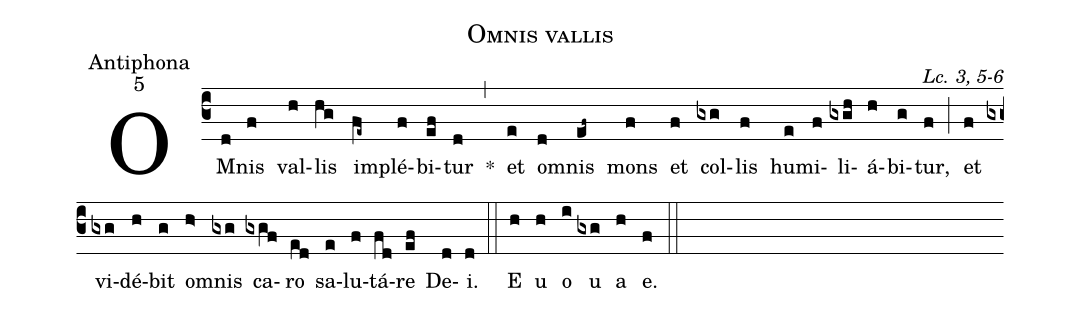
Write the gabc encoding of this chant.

name:Omnis vallis;
office-part:Antiphona;
mode:5;
commentary:Lc. 3, 5-6;
%%
(c3) OM(d)nis(f) val(h)lis(hg) im(fe~)plé(f)bi(ef)tur(d) *(,) et(e) om(d)nis(ef~) mons(f) et(f) col(gxg)lis(f) hu(e)mi(f)li(gxgh)á(h)bi(g)tur,(f) (;) et(f) vi(gxg)dé(h)bit(g) om(h>)nis(gxg) ca(gxgf)ro(ed) sa(e)lu(f)tá(fd)re(ef) De(d)i.(d) (::)
E(h) u(h) o(i) u(gxg) a(h) e.(f) (::)
